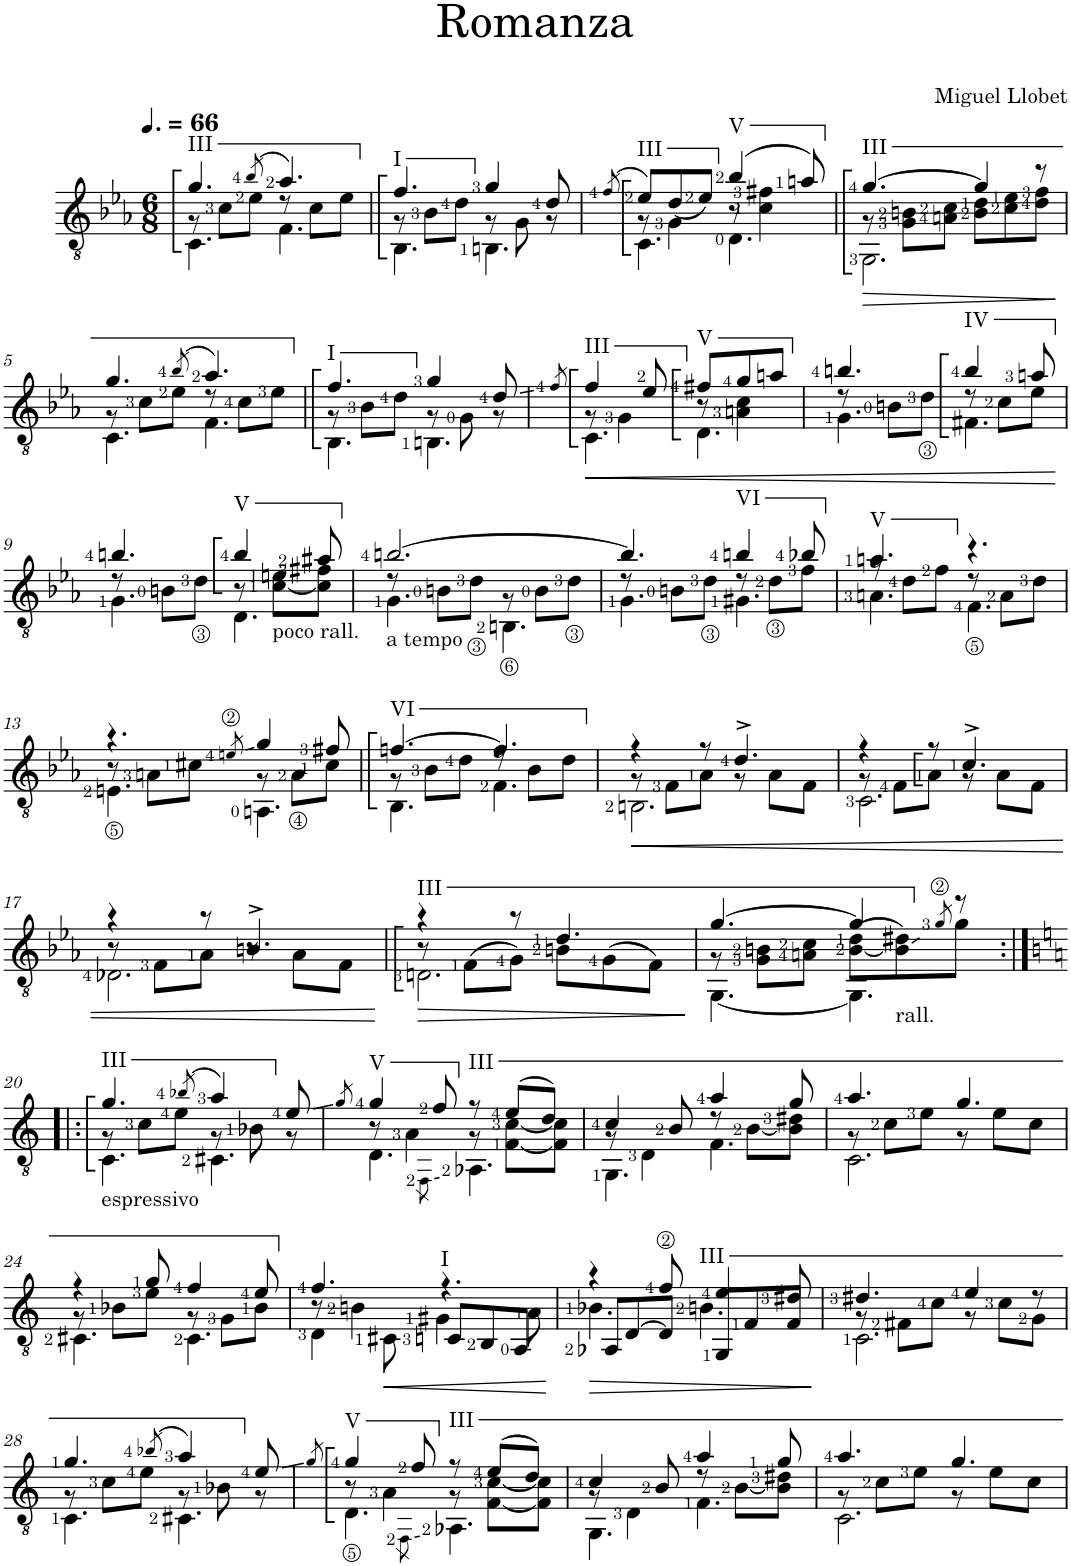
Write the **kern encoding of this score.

**kern	**dynam
*part1	*part1
*staff1	*staff1
*I"Classical Guitar	*
*I'Guit.	*
*clefGv2	*
*k[b-e-a-]	*
*c:	*
*M6/8	*
*MM99	*
=1	=1
*^	*
*	*^	*
!LO:TX:a:t=III	!	!	!
4.g/	8r	4.C\	.
.	8c\L	.	.
.	8e-\J	.	.
(8qb-/	.	.	.
4.a-/)	8r	4.F\	.
.	8c\L	.	.
.	8e-\J	.	.
=2	=2	=2	=2
!LO:TX:a:t=I	!	!	!
4.f/	8r	4.BB-\	.
.	8B-\L	.	.
.	8d\J	.	.
4g/	8r	4.BBn\	.
.	8G\	.	.
8d/	8r	.	.
=3	=3	=3	=3
(8qf/	.	.	.
!LO:TX:a:t=III	!	!	!
8e-/L)	8r	4.C\	.
(<8d/	4G\	.	.
8e-/J)	.	.	.
!LO:TX:a:t=V	!	!	!
(4b-/	8r	4.D\	.
.	4c\ 4f#X\	.	.
8an/)	.	.	.
=4	=4	=4	=4
!LO:TX:a:t=III	!	!	!
!	!	!	!LO:HP:b
[4.g/	8r	2.GG\	>
.	8G\ 8Bn\L	.	.
.	8An\ 8c\J	.	.
4g/]	8B\ 8d\L	.	.
.	8c\ 8e-\	.	.
8r	8d\ 8f\J	.	.
*v	*v	*v	*
.	]
!!LO:LB:g=z
=5	=5
*^	*
*	*^	*
4.g/	8r	4.C\	.
.	8c\L	.	.
.	8e-\J	.	.
(8qb-/	.	.	.
4.a-/)	8r	4.F\	.
.	8c\L	.	.
.	8e-\J	.	.
=6	=6	=6	=6
!LO:TX:a:t=I	!	!	!
4.f/	8r	4.BB-\	.
.	8B-\L	.	.
.	8d\J	.	.
4g/	8r	4.BBn\	.
.	8G\	.	.
8d/	8r	.	.
=7	=7	=7	=7
8qf/	.	.	.
!LO:TX:a:t=III	!	!	!
!	!	!	!LO:HP:b
4f/	8r	4.C\	<
.	4G\	.	.
8e-/	.	.	.
!LO:TX:a:t=V	!	!	!
8f#X/L	8r	4.D\	.
8g/	4An\ 4c\	.	.
8an/J	.	.	.
=8	=8	=8	=8
4.bn/	8r	4.G\	.
.	8Bn\L	.	.
.	8d\J	.	.
!LO:TX:a:t=IV	!	!	!
4b/	8r	4.F#X\	.
.	8c\L	.	.
8an/	8e-\J	.	.
*v	*v	*v	*
.	[
!!LO:LB:g=z
=9	=9
*^	*
*	*^	*
4.bn/	8r	4.G\	.
.	8Bn\L	.	.
.	8d\J	.	.
!LO:TX:a:t=V	!	!	!
4b/	8r	4.D\	.
!	!LO:TX:b:t=poco rall.	!	!
.	[8c\;< 8en\;<L	.	.
8a#X;</	8c\] 8f#X\J	.	.
=10	=10	=10	=10
!LO:TX:b:t=a tempo	!	!	!
[2.bn/	8r	4.G\	.
.	8Bn\L	.	.
.	8d\J	.	.
.	8r	4.BBn\	.
.	8B\L	.	.
.	8d\J	.	.
=11	=11	=11	=11
4.b/]	8r	4.G\	.
.	8Bn\L	.	.
.	8d\J	.	.
!LO:TX:a:t=VI	!	!	!
4bn/	8r	4.G#X\	.
.	8d\L	.	.
8b-X/	8f\J	.	.
=12	=12	=12	=12
!LO:TX:a:t=V	!	!	!
4.an/	8r	4.An\	.
.	8d\L	.	.
.	8f\J	.	.
4.r	8r	4.F\	.
.	8A\L	.	.
.	8d\J	.	.
!!LO:LB:g=z	!!	!!
=13	=13	=13	=13
4.r	8r	4.En\	.
.	8An\L	.	.
.	8c#X\J	.	.
8qen/	.	.	.
4g/	8r	4.AAn\	.
.	8A\L	.	.
8f#X/	8c#\J	.	.
=14	=14	=14	=14
!LO:TX:a:t=VI	!	!	!
[4.fn/	8r	4.BB-\	.
.	8B-\L	.	.
.	8d\J	.	.
4.f/]	8r	4.F\	.
.	8B-\L	.	.
.	8d\J	.	.
=15	=15	=15	=15
!	!	!	!LO:HP:b
4r	8r	2.BBn\	<
.	8F\L	.	.
8r	8A-\J	.	.
4.d^/	8r	.	.
.	8A-\L	.	.
.	8F\J	.	.
=16	=16	=16	=16
4r	8r	2.C\	.
.	8F\L	.	.
8r	8A-\J	.	.
4.c^/	8r	.	.
.	8A-\L	.	.
.	8F\J	.	.
!!LO:LB:g=z	!!	!!
=17	=17	=17	=17
4r	8r	2.D-X\	.
.	8F\L	.	.
8r	8A-\J	.	.
4.Bn^/	8r	.	.
.	8A-\L	.	.
.	8F\J	.	.
*v	*v	*v	*
.	[
=18	=18
!LO:TX:a:t=III	!
!	!LO:HP:b
*^	*
*	*^	*
4r	8r	2.Dn\	>
.	(>8F\L	.	.
8r	8G\J)	.	.
4.d/	8Bn\L	.	.
.	(>8G\	.	.
.	8F\J)	.	.
*v	*v	*v	*
.	]
=19	=19
*^	*
*	*^	*
[4.g/	8r	[4.GG\	.
.	8G\ 8Bn\L	.	.
.	8An\ 8c\J	.	.
4g/]	(>[8B\ 8d\L	4.GG\]	.
!	!LO:TX:b:t=rall.	!	!
.	8B\];< 8d#X\;<)	.	.
.	8qg/	.	.
8r	8g;<\J	.	.
!!LO:LB:g=z	!!	!!
=20:|!|:	=20:|!|:	=20:|!|:	=20:|!|:
*k[]	*	*	*
*a:	*	*	*
!LO:TX:b:t=espressivo	!	!	!
!LO:TX:a:t=III	!	!	!
4.g;</	8r	4.C\	.
.	8c\L	.	.
.	8e\J	.	.
(8qb-X/	.	.	.
4a/)	8r	4.C#X\	.
.	8B-X\	.	.
8e/	8r	.	.
=21	=21	=21	=21
8qg/	.	.	.
!LO:TX:a:t=V	!	!	!
4g/	8r	4.D\	.
.	4A\	.	.
8f/	.	.	.
.	.	8qFF\	.
!LO:TX:a:t=III	!	!	!
8r	8r	4.AA-X\	.
(8e/L	[8F\ [8c\L	.	.
8d/J)	8F\] 8c\]J	.	.
=22	=22	=22	=22
4c/	8r	4.GG\	.
.	4D\	.	.
8B/	.	.	.
4a/	8r	4.F\	.
.	[8B\L	.	.
8g/	8B\] 8d#X\J	.	.
=23	=23	=23	=23
4.a/	8r	2.C\	.
.	8c\L	.	.
.	8e\J	.	.
4.g/	8r	.	.
.	8e\L	.	.
.	8c\J	.	.
!!LO:LB:g=z	!!	!!
=24	=24	=24	=24
4r	8r	4.C#X\	.
.	8B-X\L	.	.
8g/	8e\J	.	.
4f/	8r	4.C#\	.
.	8G\L	.	.
8e/	8B-\J	.	.
=25	=25	=25	=25
4.f/	8r	4D\	.
.	4Bn\	.	.
!	!	!	!LO:HP:b
.	.	8C#X\	<
!LO:TX:a:t=I	!	!	!
4.r	4G#X\	8Cn/L	.
.	.	8BB/	.
.	8A\	8AA/J	.
=26	=26	=26	=26
4r	4.B-X\	8AA-X/L	.
.	.	[>8D/	.
8f/	.	8D/J]	.
!LO:TX:a:t=III	!	!	!
4e/	4.Bn\	8GG/L	.
.	.	8F/	.
8d#X/	.	8F/J	.
*v	*v	*v	*
.	[
=27	=27
*^	*
*	*^	*
4.d#X/	8r	2.C\	.
.	8F#X\L	.	.
.	8c\J	.	.
4e/	8r	.	.
.	8c\L	.	.
8r	8G\J	.	.
!!LO:LB:g=z	!!	!!
=28	=28	=28	=28
4.g/	8r	4.C\	.
.	8c\L	.	.
.	8e\J	.	.
(8qb-X/	.	.	.
4a/)	8r	4.C#X\	.
.	8B-X\	.	.
8e/	8r	.	.
=29	=29	=29	=29
8qg/	.	.	.
!LO:TX:a:t=V	!	!	!
4g/	8r	4.D\	.
.	4A\	.	.
8f/	.	.	.
.	.	8qFF\	.
!LO:TX:a:t=III	!	!	!
8r	8r	4.AA-X\	.
(8e/L	[8F\ [8c\L	.	.
8d/J)	8F\] 8c\]J	.	.
=30	=30	=30	=30
4c/	8r	4.GG\	.
.	4D\	.	.
8B/	.	.	.
4a/	8r	4.F\	.
.	[8B\L	.	.
8g/	8B\] 8d#X\J	.	.
=31	=31	=31	=31
4.a/	8r	2.C\	.
.	8c\L	.	.
.	8e\J	.	.
4.g/	8r	.	.
.	8e\L	.	.
.	8c\J	.	.
*v	*v	*v	*
=	=
*-	*-
